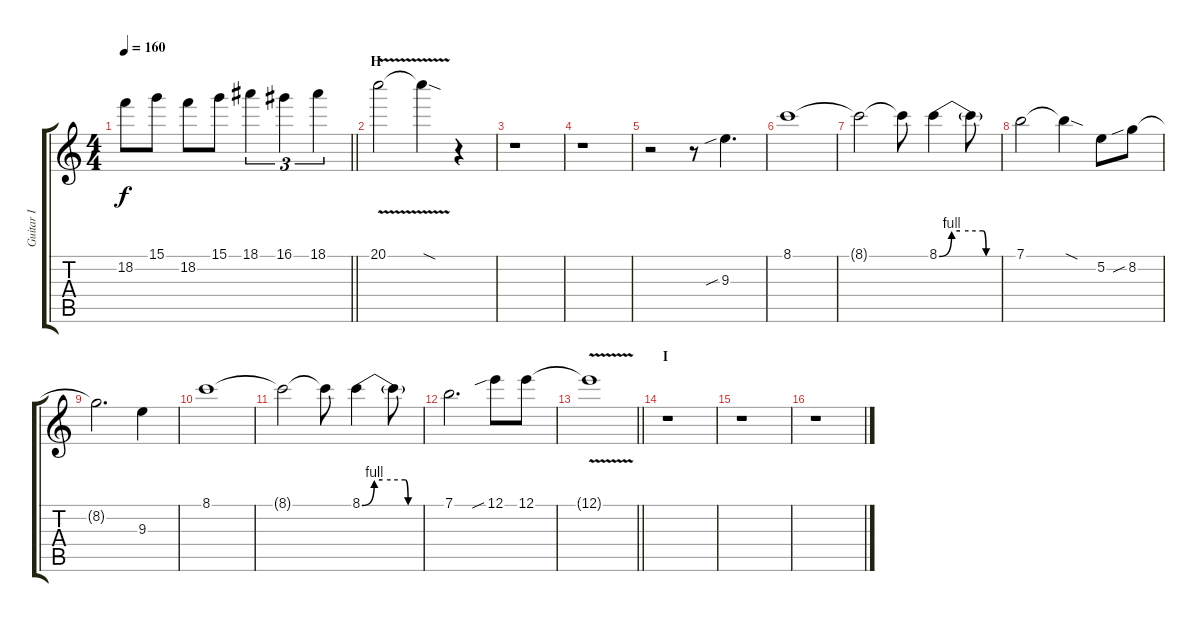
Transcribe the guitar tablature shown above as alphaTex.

\track ("Guitar I" "Guitar I") {instrument overdrivenguitar}
\staff {score tabs}
\tuning (E4 B3 G3 D3 A2 E2) {hide}
\ts (4 4)
\tempo 160
\clef g2
\barLineRight lightlight
\ks c
18.2{t}.8{dy f} 15.1.8 18.2.8 15.1.8 18.1.4{tu (3 2)} 16.1.4{tu (3 2)} 18.1.4{tu (3 2)} |
\section ("" "H")
20.1{v}.2 20.1{sod t}.4 r.4 |
r.1 |
r.1 |
r.2 r.8 9.3{sib}.4{d} |
8.1.1 |
8.1{t}.2 8.1{t}.8 8.1{be (custom 0 0 12 4 20 4 42 4 45 0 60 0)}.4 8.1{t}.8 |
7.1.2 7.1{sod t}.4 5.2.8 8.2{sib}.8 |
8.2{t}.2{d} 9.3.4 |
8.1.1 |
8.1{t}.2 8.1{t}.8 8.1{be (custom 0 0 12 4 20 4 42 4 45 0 60 0)}.4 8.1{t}.8 |
7.1.2{d} 12.1{sib}.8 12.1.8 |
\barLineRight lightlight
12.1{v t}.1 |
\section ("" "I")
r.1 |
r.1 |
r.1
